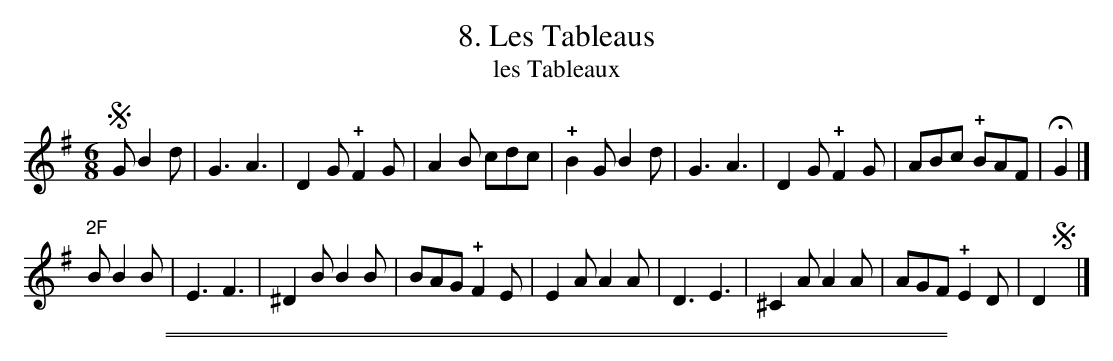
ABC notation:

X:1
T: 8. Les Tableaus
T: les Tableaux
M: 6/8
L: 1/8
K: G
!segno!G B2d |\
G3 A3 | D2G !+!F2G | A2B cdc | !+!B2G B2d |\
G3 A3 | D2G !+!F2G | ABc !+!BAF | HG2 |]
"2F"B B2B |\
E3 F3 | ^D2B B2B | BAG !+!F2E | E2A A2A |\
D3 E3 | ^C2A A2A | AGF !+!E2D | D2 !segno!y|]
